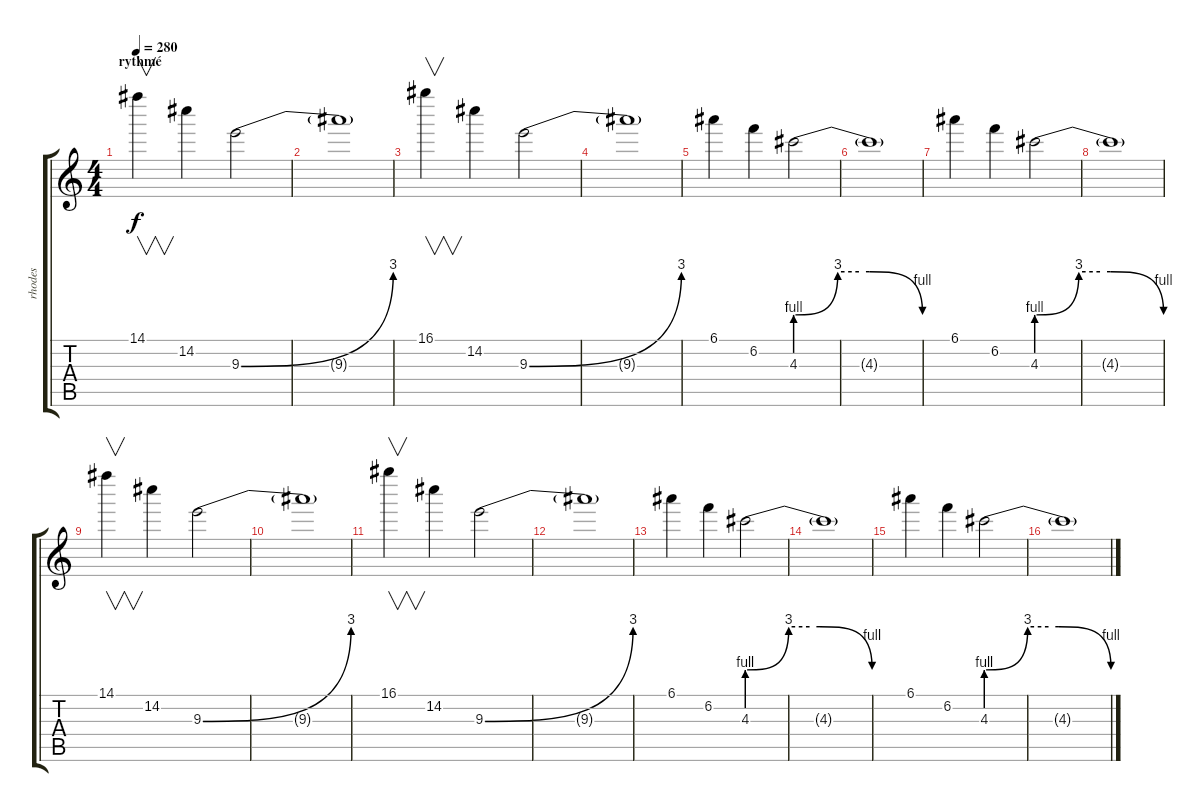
\track ("rhodes" "rhodes") {instrument electricpiano1}
\staff {score tabs}
\tuning (E6 B5 G5 D5 A4 E4) {hide}
\ts (4 4)
\section ("" "rythmé")
\tempo 280
\clef g2
\ks c
14.1.4{v dy f} 14.2.4 9.3{be (bend 0 0 60 12)}.2 |
9.3{t}.1 |
16.1.4{v} 14.2.4 9.3{be (bend 0 0 60 12)}.2 |
9.3{t}.1 |
6.1.4 6.2.4 4.3{be (custom 0 4 20 12 30 12 35 12 60 4)}.2 |
4.3{t}.1 |
6.1.4 6.2.4 4.3{be (custom 0 4 20 12 30 12 35 12 60 4)}.2 |
4.3{t}.1 |
14.1.4{v} 14.2.4 9.3{be (bend 0 0 60 12)}.2 |
9.3{t}.1 |
16.1.4{v} 14.2.4 9.3{be (bend 0 0 60 12)}.2 |
9.3{t}.1 |
6.1.4 6.2.4 4.3{be (custom 0 4 20 12 30 12 35 12 60 4)}.2 |
4.3{t}.1 |
6.1.4 6.2.4 4.3{be (custom 0 4 20 12 30 12 35 12 60 4)}.2 |
4.3{t}.1
